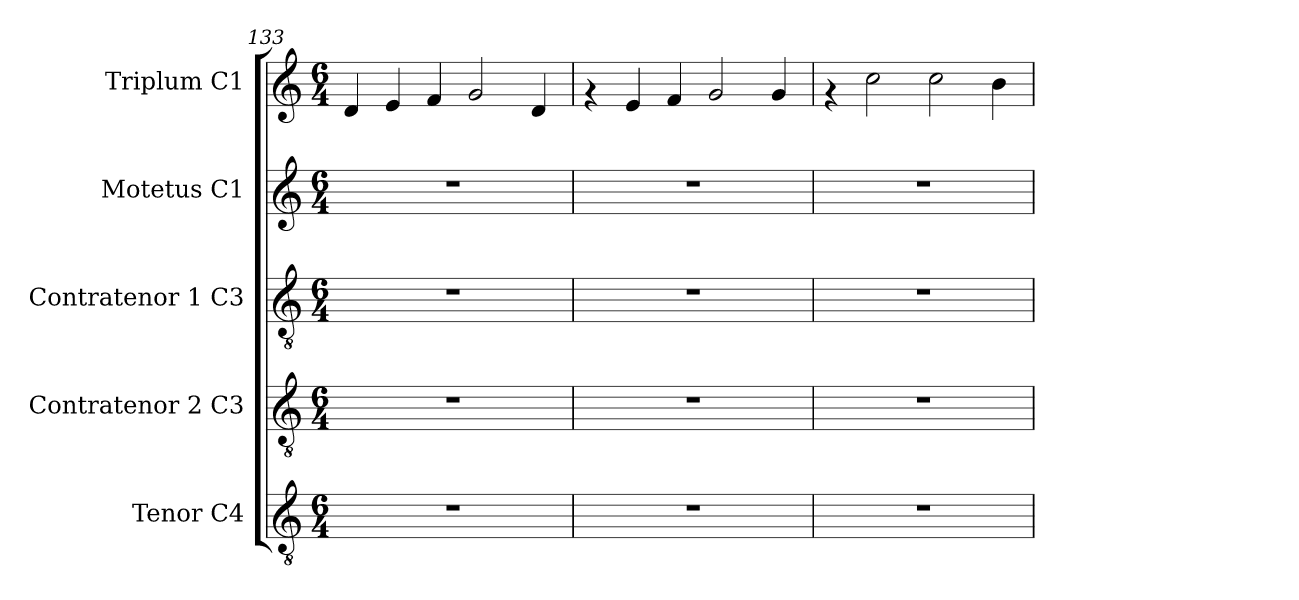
**kern	**kern	**kern	**kern	**kern	**text
*part5	*part4	*part3	*part2	*part1	*part1
*staff5	*staff4	*staff3	*staff2	*staff1	*staff1
*I"Tenor  C4	*I"Contratenor 2  C3	*I"Contratenor 1  C3	*I"Motetus  C1	*I"Triplum  C1	*
*I'T	*I'Ct2	*I'Ct1	*I'Mot	*I'Tr	*
!!LO:PB:g=z
*clefGv2	*clefGv2	*clefGv2	*clefG2	*clefG2	*
*k[]	*k[]	*k[]	*k[]	*k[]	*
*C:	*C:	*C:	*C:	*C:	*
*M6/4	*M6/4	*M6/4	*M6/4	*M6/4	*
=133	=133	=133	=133	=133	=133
!	!	!	!	!	!LO:LY:b:cj
1.r	1.r	1.r	1.r	4d/	.
!	!	!	!	!	!LO:LY:b:cj
.	.	.	.	4e/	.
!	!	!	!	!	!LO:LY:b:cj
.	.	.	.	4f/	.
!	!	!	!	!	!LO:LY:b:cj
.	.	.	.	2g/	.
!	!	!	!	!	!LO:LY:b:cj
.	.	.	.	4d/	.
=134	=134	=134	=134	=134	=134
1.r	1.r	1.r	1.r	4rf	.
!	!	!	!	!	!LO:LY:b:cj
.	.	.	.	4e/	.
!	!	!	!	!	!LO:LY:b:cj
.	.	.	.	4f/	.
!	!	!	!	!	!LO:LY:b:cj
.	.	.	.	2g/	.
!	!	!	!	!	!LO:LY:b:cj
.	.	.	.	4g/	.
=135	=135	=135	=135	=135	=135
1.r	1.r	1.r	1.r	4rf	.
!	!	!	!	!	!LO:LY:b:cj
.	.	.	.	2cc\	.
!	!	!	!	!	!LO:LY:b:cj
.	.	.	.	2cc\	.
!	!	!	!	!	!LO:LY:b:cj
.	.	.	.	4b\	.
=	=	=	=	=	=
*-	*-	*-	*-	*-	*-
